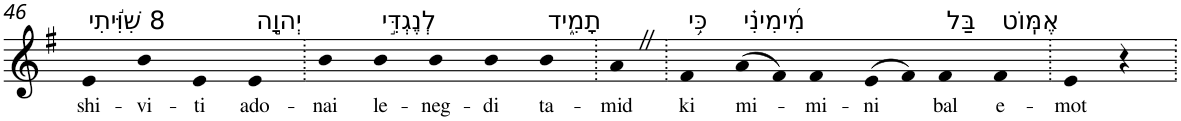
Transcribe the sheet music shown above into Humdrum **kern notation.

**kern	**text
*part1	*part1
*staff1	*staff1
*I"Piano	*
*I'Pno	*
!!LO:PB:g=z
*clefG2	*
*k[f#]	*
*G:	*
=46	=46
!LO:TX:a:t=8 שִׁוִּ֬יתִי	!
!	!LO:LY:b
4e	shi-
!	!LO:LY:b
4b	-vi-
!	!LO:LY:b
4e	-ti
!LO:TX:a:t=יְהוָ֣ה	!
!	!LO:LY:b
4e	ado-
=47.	=47.
!	!LO:LY:b
4b	-nai
!LO:TX:a:t=לְנֶגְדִּ֣י	!
!	!LO:LY:b
4b	le-
!	!LO:LY:b
4b	-neg-
!	!LO:LY:b
4b	-di
!LO:TX:a:t=תָמִ֑יד	!
!	!LO:LY:b
4b	ta-
=48.	=48.
!	!LO:LY:b
4aZ	-mid
=49.	=49.
!LO:TX:a:t=כִּ֥י	!
!	!LO:LY:b
4f#	ki
!LO:TX:a:t=מִ֝ימִינִ֗י	!
!	!LO:LY:b
(>8a	mi-
8f#)	.
!	!LO:LY:b
4f#	-mi-
!	!LO:LY:b
(>8e	-ni
8f#)	.
!LO:TX:a:t=בַּל	!
!	!LO:LY:b
4f#	bal
!LO:TX:a:t=אֶמּֽוֹט	!
!	!LO:LY:b
4f#	e-
=50.	=50.
!	!LO:LY:b
4e	-mot
4r	.
=.	=.
*-	*-
